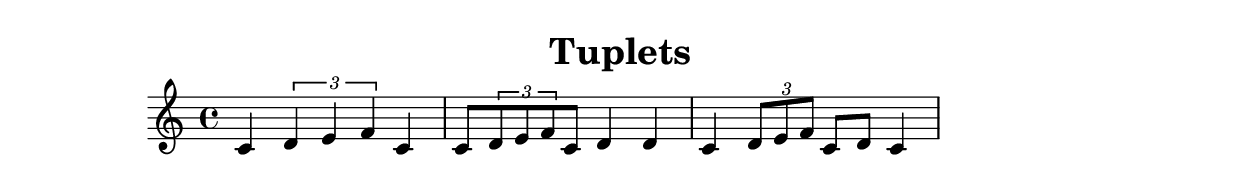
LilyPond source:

\version "2.10.33"

\header {
  title = "Tuplets"
}


melody = \relative c {
  \key c \major
  \clef treble
  \time 4/4
   c'4 \times 2/3 { d e f } c  | 
   
   %{ This doesn't do what I'd like ... %}
   c8 \times 2/3 { d e f } c8 d4 d4 | 
   
   %{ This is better the first note in the tuplet has a duration %}
   %{ Note that the c after the tuplet is an eighth - the tuplet 
      duration annotation changes the 'global' relative duration %} 
   c4 \times 2/3 { d8 e f } c d8 c4 | 
  

}

\book {
  \score {
    \melody
  }
}
